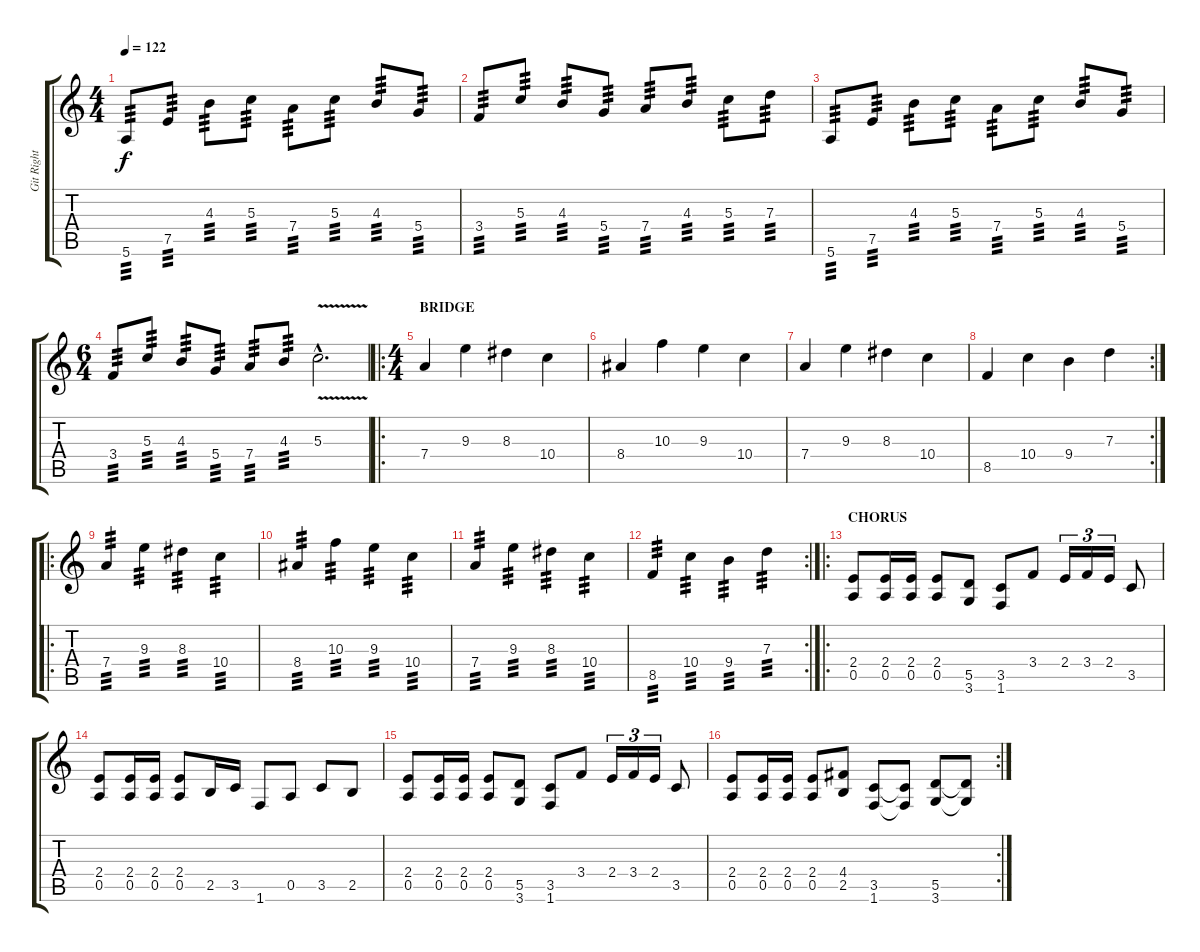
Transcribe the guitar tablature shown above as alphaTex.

\track ("Git Right" "Git Right") {instrument distortionguitar}
\staff {score tabs}
\tuning (E4 B3 G3 D3 A2 E2) {hide}
\ts (4 4)
\tempo 122
\clef g2
\ks c
5.6.8{tp 3 dy f} 7.5.8{tp 3} 4.3.8{tp 3} 5.3.8{tp 3} 7.4.8{tp 3} 5.3.8{tp 3} 4.3.8{tp 3} 5.4.8{tp 3} |
3.4.8{tp 3} 5.3.8{tp 3} 4.3.8{tp 3} 5.4.8{tp 3} 7.4.8{tp 3} 4.3.8{tp 3} 5.3.8{tp 3} 7.3.8{tp 3} |
5.6.8{tp 3} 7.5.8{tp 3} 4.3.8{tp 3} 5.3.8{tp 3} 7.4.8{tp 3} 5.3.8{tp 3} 4.3.8{tp 3} 5.4.8{tp 3} |
\ts (6 4)
3.4.8{tp 3} 5.3.8{tp 3} 4.3.8{tp 3} 5.4.8{tp 3} 7.4.8{tp 3} 4.3.8{tp 3} 5.3{v hac}.2{d} |
\ro
\ts (4 4)
\section ("" "BRIDGE")
7.4.4 9.3.4 8.3.4 10.4.4 |
8.4.4 10.3.4 9.3.4 10.4.4 |
7.4.4 9.3.4 8.3.4 10.4.4 |
\rc 2
8.5.4 10.4.4 9.4.4 7.3.4 |
\ro
7.4.4{tp 3} 9.3.4{tp 3} 8.3.4{tp 3} 10.4.4{tp 3} |
8.4.4{tp 3} 10.3.4{tp 3} 9.3.4{tp 3} 10.4.4{tp 3} |
7.4.4{tp 3} 9.3.4{tp 3} 8.3.4{tp 3} 10.4.4{tp 3} |
\rc 2
8.5.4{tp 3} 10.4.4{tp 3} 9.4.4{tp 3} 7.3.4{tp 3} |
\ro
\section ("" "CHORUS")
(2.4 0.5).8 (2.4 0.5).16 (2.4 0.5).16 (2.4 0.5).8 (5.5 3.6).8 (3.5 1.6).8 3.4.8 2.4.16{tu (3 2)} 3.4.16{tu (3 2)} 2.4.16{tu (3 2)} 3.5.8 |
(2.4 0.5).8 (2.4 0.5).16 (2.4 0.5).16 (2.4 0.5).8 2.5.16 3.5.16 1.6.8 0.5.8 3.5.8 2.5.8 |
(2.4 0.5).8 (2.4 0.5).16 (2.4 0.5).16 (2.4 0.5).8 (5.5 3.6).8 (3.5 1.6).8 3.4.8 2.4.16{tu (3 2)} 3.4.16{tu (3 2)} 2.4.16{tu (3 2)} 3.5.8 |
\rc 2
(2.4 0.5).8 (2.4 0.5).16 (2.4 0.5).16 (2.4 0.5).8 (4.4 2.5).8 (3.5 1.6).8 (3.5{t} 1.6{t}).8 (5.5 3.6).8 (5.5{t} 3.6{t}).8
